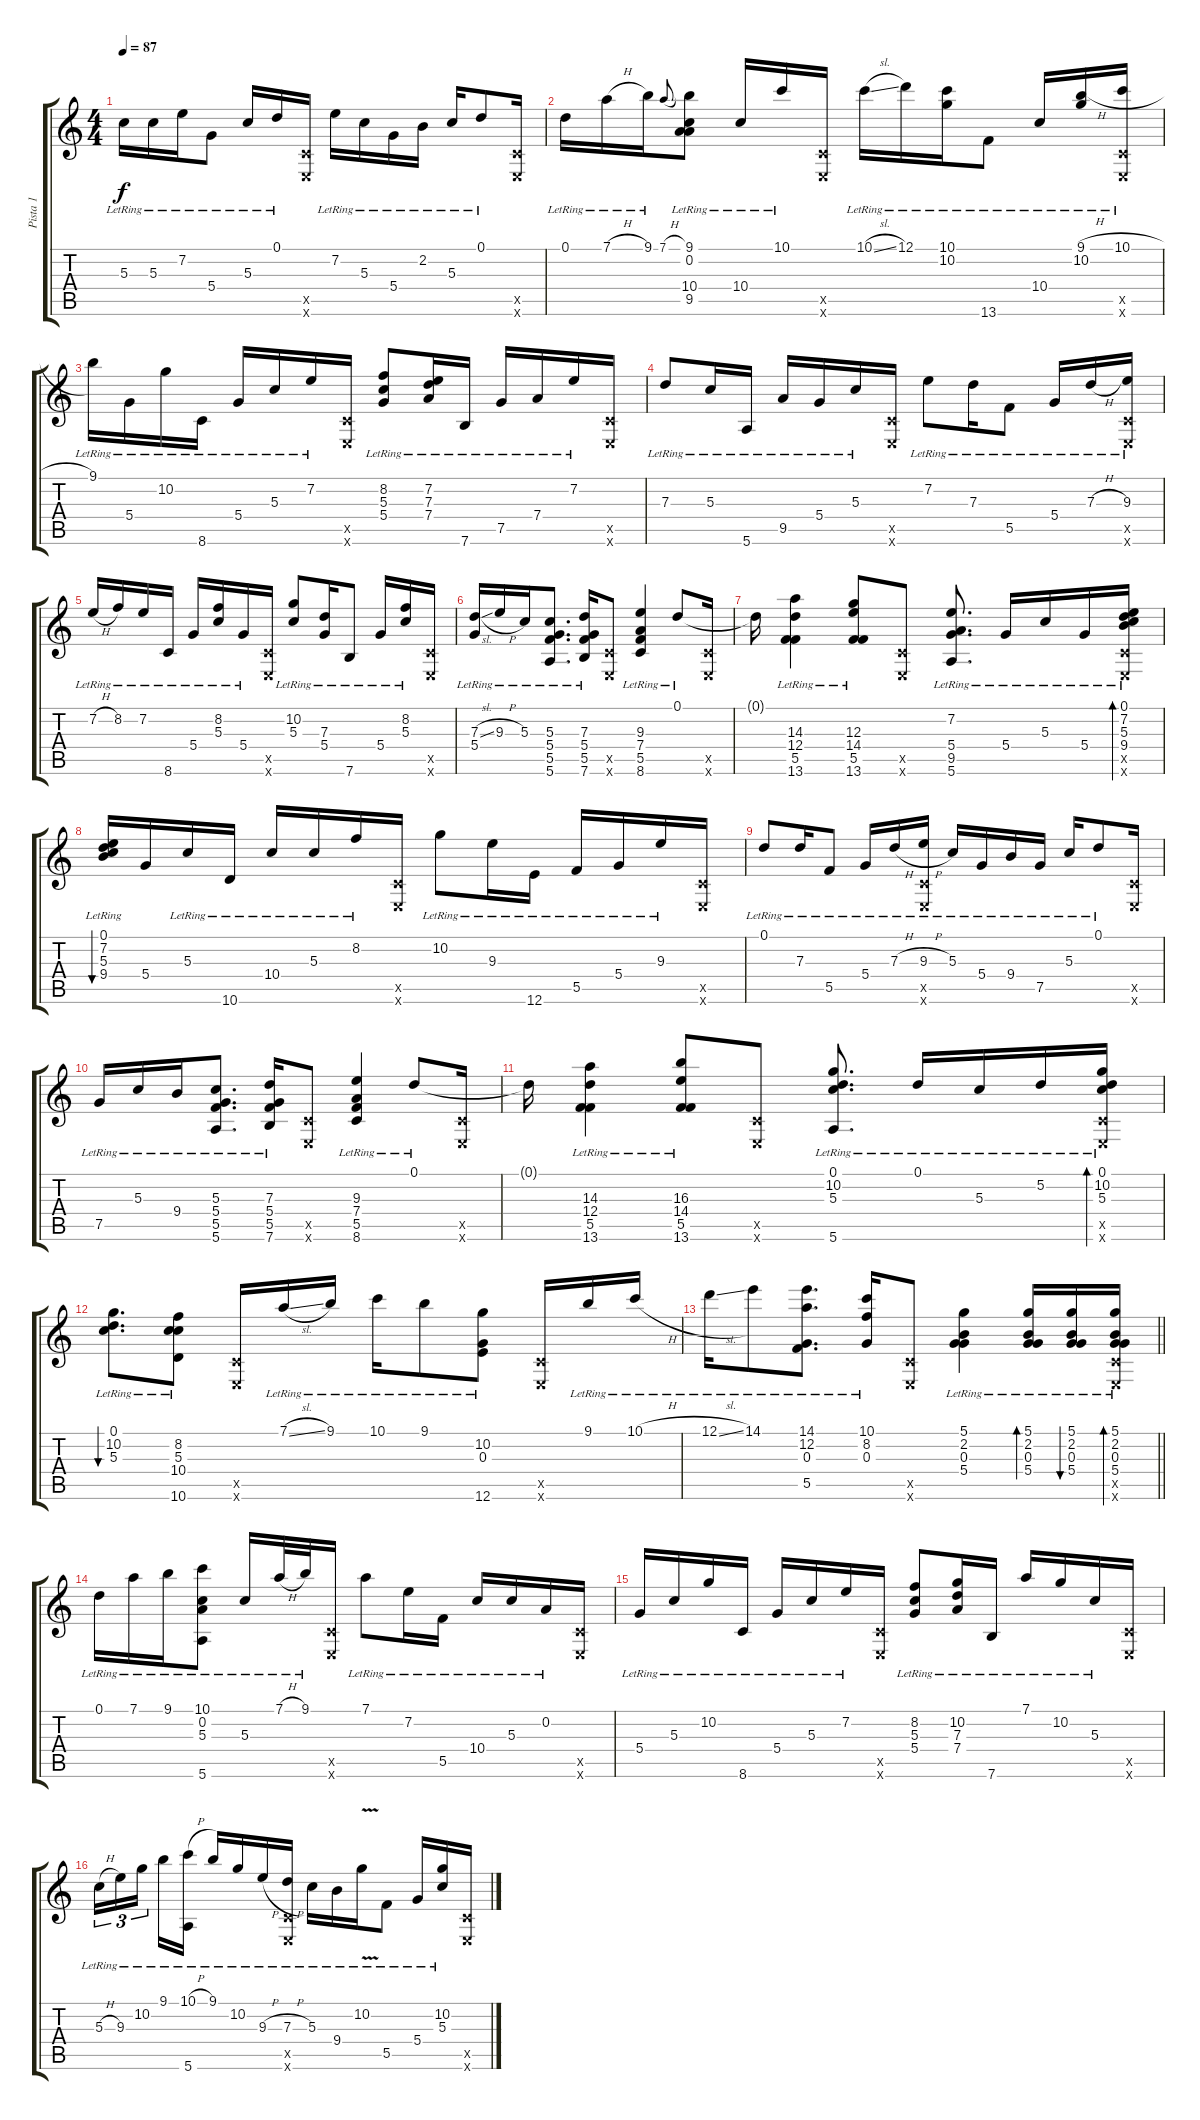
\track ("Pista 1" "Pista 1") {instrument acousticguitarsteel}
\staff {score tabs}
\tuning (D4 A3 G3 D3 C3 E2) {hide}
\ts (4 4)
\tempo 87
\clef g2
\ks c
5.3{lr}.16{dy f} 5.3{lr}.16 7.2{lr}.16 5.4{lr}.8 5.3{lr}.16 0.1{lr}.16 (0.5{x} 0.6{x}).16 7.2{lr}.16 5.3{lr}.16 5.4{lr}.16 2.2{lr}.16 5.3{lr}.16 0.1{lr}.8 (0.5{x} 0.6{x}).16 |
0.1{lr}.16 7.1{h lr}.16 9.1{lr}.16 7.1{h}.8{gr onbeat} (9.1{lr} 0.2{lr} 10.4{lr} 9.5{lr}).8 10.4{lr}.16 10.1{lr}.16 (0.5{x} 0.6{x}).16 10.1{sl lr}.16 12.1{lr}.16 (10.1{lr} 10.2{lr}).16 13.6{lr}.8 10.4{lr}.16 (9.1{h lr} 10.2{lr}).16 (10.1{h lr} 0.5{x} 0.6{x}).16 |
9.1{lr}.16 5.4{lr}.16 10.2{lr}.16 8.6{lr}.16 5.4{lr}.16 5.3{lr}.16 7.2{lr}.16 (0.5{x} 0.6{x}).16 (8.2{lr} 5.3{lr} 5.4{lr}).8 (7.2{lr} 7.3{lr} 7.4{lr}).16 7.6{lr}.16 7.5{lr}.16 7.4{lr}.16 7.2{lr}.16 (0.5{x} 0.6{x}).16 |
7.3{lr}.8 5.3{lr}.16 5.6{lr}.16 9.5{lr}.16 5.4{lr}.16 5.3{lr}.16 (0.5{x} 0.6{x}).16 7.2{lr}.8 7.3{lr}.16 5.5{lr}.8 5.4{lr}.16 7.3{h lr}.16 (9.3{lr} 0.5{x} 0.6{x}).16 |
7.2{h lr}.16 8.2{lr}.16 7.2{lr}.16 8.6{lr}.16 5.4{lr}.16 (8.2{lr} 5.3{lr}).16 5.4{lr}.16 (0.5{x} 0.6{x}).16 (10.2{lr} 5.3{lr}).8 (7.3{lr} 5.4{lr}).16 7.6{lr}.8 5.4{lr}.16 (8.2{lr} 5.3{lr}).16 (0.5{x} 0.6{x}).16 |
(7.3{sl lr} 5.4{lr}).16 9.3{h lr}.16 5.3{lr}.16 (5.3{lr} 5.4{lr} 5.5{lr} 5.6{lr}).8{d} (7.3{lr} 5.4{lr} 5.5{lr} 7.6{lr}).16 (0.5{x} 0.6{x}).8 (9.3{lr} 7.4{lr} 5.5{lr} 8.6{lr}).4 0.1{lr}.8 (0.5{x} 0.6{x}).16 |
0.1{t}.16 (14.3{lr} 12.4{lr} 5.5{lr} 13.6{lr}).4 (12.3{lr} 14.4{lr} 5.5{lr} 13.6{lr}).8 (0.5{x} 0.6{x}).8 (7.2{lr} 5.4{lr} 9.5{lr} 5.6{lr}).8{d} 5.4{lr}.16 5.3{lr}.16 5.4{lr}.16 (0.1{lr} 7.2{lr} 5.3{lr} 9.4{lr} 0.5{x} 0.6{x}).16{bd 30} |
(0.1{lr} 7.2{lr} 5.3{lr} 9.4{lr}).16{bu 30} 5.4.16 5.3{lr}.16 10.6{lr}.16 10.4{lr}.16 5.3{lr}.16 8.2{lr}.16 (0.5{x} 0.6{x}).16 10.2{lr}.8 9.3{lr}.16 12.6{lr}.16 5.5{lr}.16 5.4{lr}.16 9.3{lr}.16 (0.5{x} 0.6{x}).16 |
0.1{lr}.8 7.3{lr}.16 5.5{lr}.8 5.4{lr}.16 7.3{h lr}.16 (9.3{h lr} 0.5{x} 0.6{x}).16 5.3{lr}.16 5.4{lr}.16 9.4{lr}.16 7.5{lr}.16 5.3{lr}.16 0.1{lr}.8 (0.5{x} 0.6{x}).16 |
7.5{lr}.16 5.3{lr}.16 9.4{lr}.16 (5.3{lr} 5.4{lr} 5.5{lr} 5.6{lr}).8{d} (7.3{lr} 5.4{lr} 5.5{lr} 7.6{lr}).16 (0.5{x} 0.6{x}).8 (9.3{lr} 7.4{lr} 5.5{lr} 8.6{lr}).4 0.1{lr}.8 (0.5{x} 0.6{x}).16 |
0.1{t}.16 (14.3{lr} 12.4{lr} 5.5{lr} 13.6{lr}).4 (16.3{lr} 14.4{lr} 5.5{lr} 13.6{lr}).8 (0.5{x} 0.6{x}).8 (0.1{lr} 10.2{lr} 5.3{lr} 5.6{lr}).8{d} 0.1{lr}.16 5.3{lr}.16 5.2{lr}.16 (0.1{lr} 10.2{lr} 5.3{lr} 0.5{x} 0.6{x}).16{bd 30} |
(0.1{lr} 10.2{lr} 5.3{lr}).8{d bu 30} (8.2{lr} 5.3{lr} 10.4{lr} 10.6{lr}).8 (0.5{x} 0.6{x}).16 7.1{sl lr}.16 9.1{lr}.16 10.1{lr}.16 9.1{lr}.8 (10.2{lr} 0.3{lr} 12.6{lr}).8 (0.5{x} 0.6{x}).16 9.1{lr}.16 10.1{h lr}.16 |
\barLineRight lightlight
12.1{sl lr}.16 14.1{lr}.8 (14.1{lr} 12.2{lr} 0.3{lr} 5.5{lr}).8{d} (10.1{lr} 8.2{lr} 0.3{lr}).16 (0.5{x} 0.6{x}).8 (5.1{lr} 2.2{lr} 0.3{lr} 5.4{lr}).4 (5.1{lr} 2.2{lr} 0.3{lr} 5.4{lr}).16{bd 30} (5.1{lr} 2.2{lr} 0.3{lr} 5.4{lr}).16{bu 30} (5.1{lr} 2.2{lr} 0.3{lr} 5.4{lr} 0.5{x} 0.6{x}).16{bd 30} |
\section ("" "")
0.1{lr}.16 7.1{lr}.16 9.1{lr}.16 (10.1{lr} 0.2{lr} 5.3{lr} 5.6{lr}).8 5.3{lr}.16 7.1{h lr}.32 9.1{lr}.32 (0.5{x} 0.6{x}).16 7.1{lr}.8 7.2{lr}.16 5.5{lr}.16 10.4{lr}.16 5.3{lr}.16 0.2{lr}.16 (0.5{x} 0.6{x}).16 |
5.4{lr}.16 5.3{lr}.16 10.2{lr}.16 8.6{lr}.16 5.4{lr}.16 5.3{lr}.16 7.2{lr}.16 (0.5{x} 0.6{x}).16 (8.2{lr} 5.3{lr} 5.4{lr}).8 (10.2{lr} 7.3{lr} 7.4{lr}).16 7.6{lr}.16 7.1{lr}.16 10.2{lr}.16 5.3{lr}.16 (0.5{x} 0.6{x}).16 |
5.3{h lr}.16{tu (3 2)} 9.3{lr}.16{tu (3 2)} 10.2{lr}.16{tu (3 2) beam splitsecondary} 9.1{lr}.16 (10.1{h lr} 5.6{lr}).16 9.1{lr}.16 10.2{lr}.16 9.3{h lr}.16 (7.3{h lr} 0.5{x} 0.6{x}).16 5.3{lr}.16 9.4{lr}.16 10.2{v lr}.16 5.5{lr}.8 5.4{lr}.16 (10.2{lr} 5.3{lr}).16 (0.5{x} 0.6{x}).16
